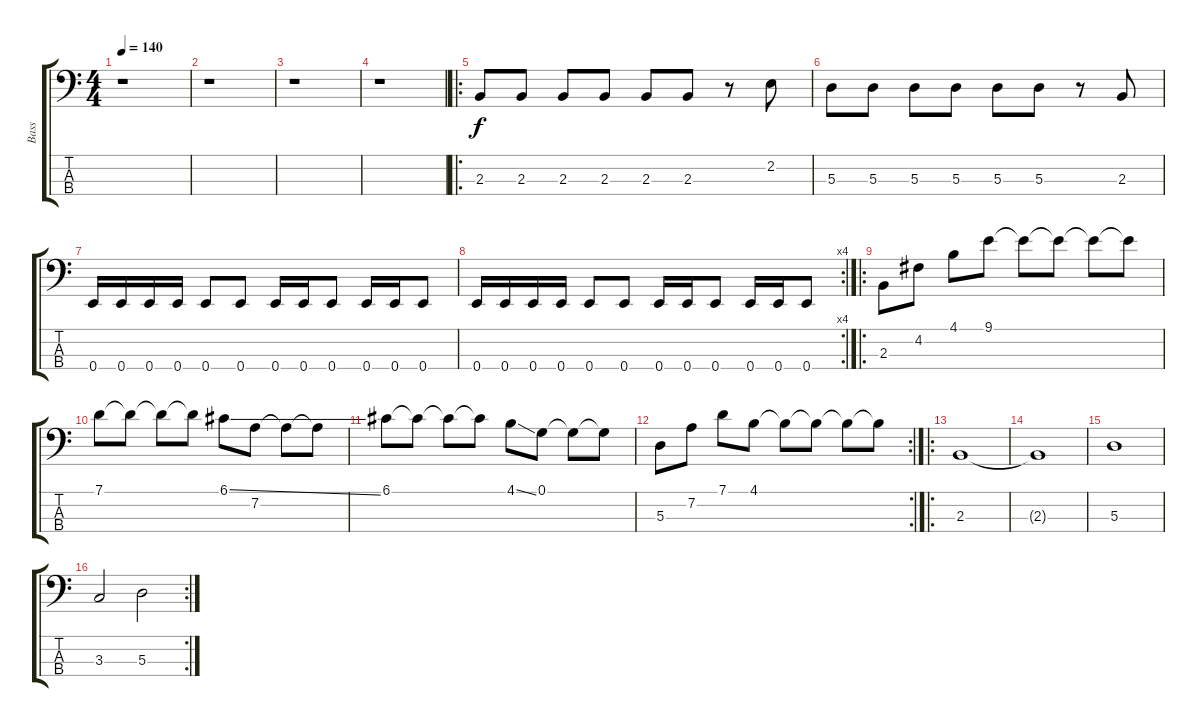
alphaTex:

\track ("Bass" "Bass") {instrument electricbassfinger}
\staff {score tabs}
\tuning (G2 D2 A1 E1) {hide}
\ts (4 4)
\tempo 140
\clef f4
\ks c
r.1{dy f instrument electricbassfinger} |
r.1 |
r.1 |
r.1 |
\ro
2.3.8 2.3.8 2.3.8 2.3.8 2.3.8 2.3.8 r.8 2.2.8 |
5.3.8 5.3.8 5.3.8 5.3.8 5.3.8 5.3.8 r.8 2.3.8 |
0.4.16 0.4.16 0.4.16 0.4.16 0.4.8 0.4.8 0.4.16 0.4.16 0.4.8 0.4.16 0.4.16 0.4.8 |
\rc 4
0.4.16 0.4.16 0.4.16 0.4.16 0.4.8 0.4.8 0.4.16 0.4.16 0.4.8 0.4.16 0.4.16 0.4.8 |
\ro
2.3.8 4.2.8 4.1.8 9.1.8 9.1{t}.8 9.1{t}.8 9.1{t}.8 9.1{t}.8 |
7.1.8 7.1{t}.8 7.1{t}.8 7.1{t}.8 6.1{ss}.8 7.2.8 7.2{t}.8 7.2{t}.8 |
6.1.8 6.1{t}.8 6.1{t}.8 6.1{t}.8 4.1{ss}.8 0.1.8 0.1{t}.8 0.1{t}.8 |
\rc 2
5.3.8 7.2.8 7.1.8 4.1.8 4.1{t}.8 4.1{t}.8 4.1{t}.8 4.1{t}.8 |
\ro
2.3.1 |
2.3{t}.1 |
5.3.1 |
\rc 2
3.3.2 5.3.2
